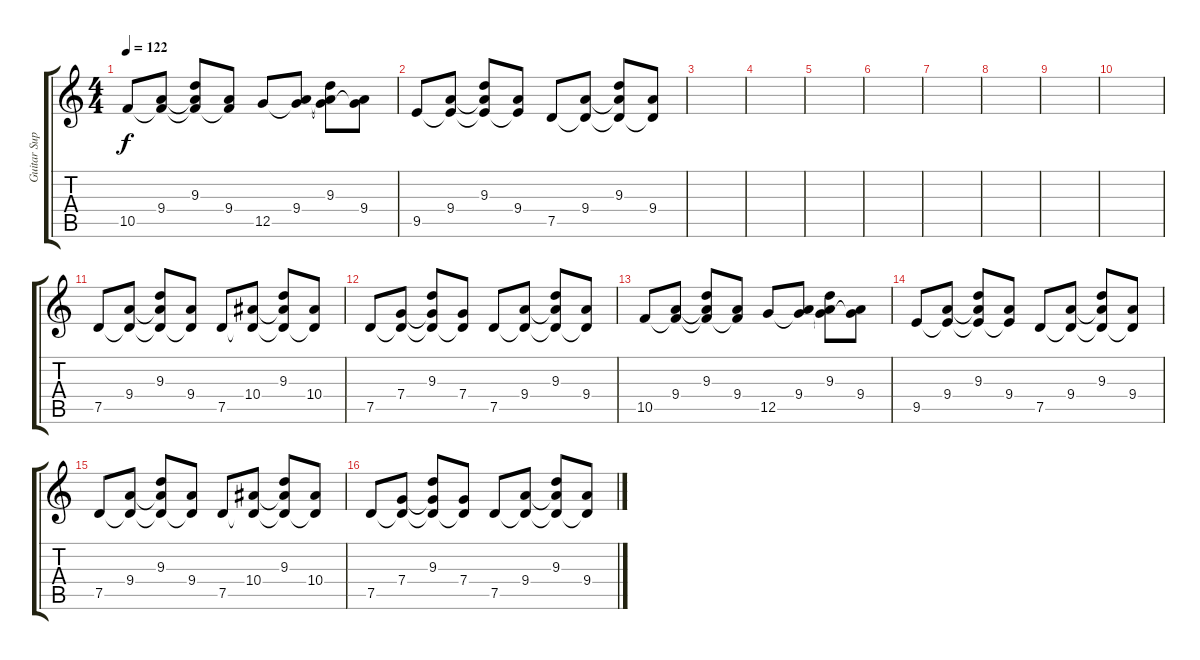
\track ("Guitar Sup" "Guitar Sup") {instrument distortionguitar}
\staff {score tabs}
\tuning (D4 A3 F3 C3 G2 D2) {hide}
\ts (4 4)
\tempo 122
\clef g2
\ks c
10.5.8{dy f} (9.4 10.5{t}).8 (9.3 9.4{t} 10.5{t}).8 (9.4 10.5{t}).8 12.5.8 (9.4 12.5{t}).8 (9.3 9.4{t} 12.5{t}).8 (9.4 12.5{t}).8 |
9.5.8 (9.4 9.5{t}).8 (9.3 9.4{t} 9.5{t}).8 (9.4 9.5{t}).8 7.5.8 (9.4 7.5{t}).8 (9.3 9.4{t} 7.5{t}).8 (9.4 7.5{t}).8 |
|
|
|
|
|
|
|
|
7.5.8 (9.4 7.5{t}).8 (9.3 9.4{t} 7.5{t}).8 (9.4 7.5{t}).8 7.5.8 (10.4 7.5{t}).8 (9.3 10.4{t} 7.5{t}).8 (10.4 7.5{t}).8 |
7.5.8 (7.4 7.5{t}).8 (9.3 7.4{t} 7.5{t}).8 (7.4 7.5{t}).8 7.5.8 (9.4 7.5{t}).8 (9.3 9.4{t} 7.5{t}).8 (9.4 7.5{t}).8 |
10.5.8 (9.4 10.5{t}).8 (9.3 9.4{t} 10.5{t}).8 (9.4 10.5{t}).8 12.5.8 (9.4 12.5{t}).8 (9.3 9.4{t} 12.5{t}).8 (9.4 12.5{t}).8 |
9.5.8 (9.4 9.5{t}).8 (9.3 9.4{t} 9.5{t}).8 (9.4 9.5{t}).8 7.5.8 (9.4 7.5{t}).8 (9.3 9.4{t} 7.5{t}).8 (9.4 7.5{t}).8 |
7.5.8 (9.4 7.5{t}).8 (9.3 9.4{t} 7.5{t}).8 (9.4 7.5{t}).8 7.5.8 (10.4 7.5{t}).8 (9.3 10.4{t} 7.5{t}).8 (10.4 7.5{t}).8 |
7.5.8 (7.4 7.5{t}).8 (9.3 7.4{t} 7.5{t}).8 (7.4 7.5{t}).8 7.5.8 (9.4 7.5{t}).8 (9.3 9.4{t} 7.5{t}).8 (9.4 7.5{t}).8
